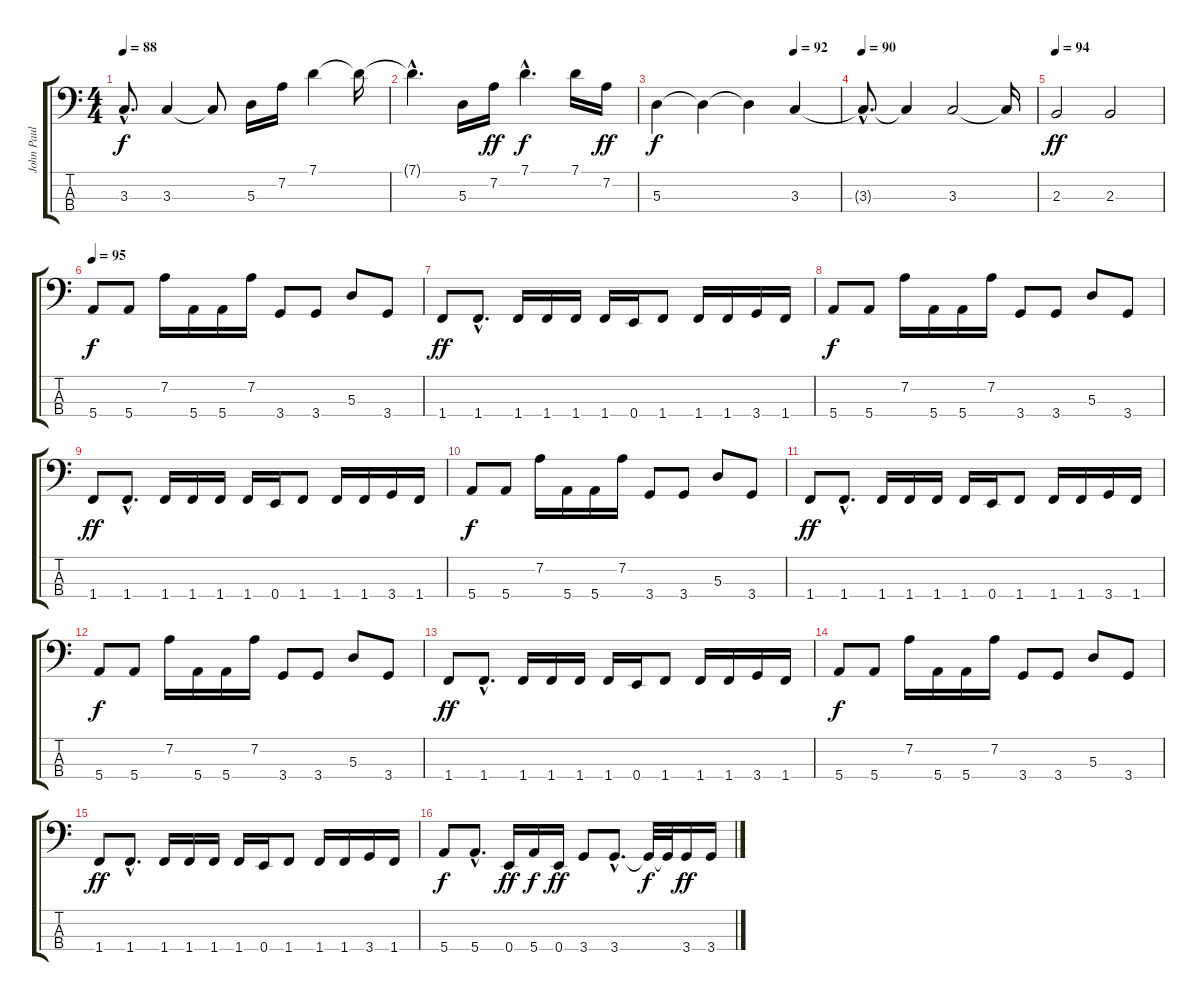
\track ("John Paul Jones" "John Paul ") {instrument electricbassfinger}
\staff {score tabs}
\tuning (G2 D2 A1 E1) {hide}
\ts (4 4)
\tempo 88
\clef f4
\ks c
3.3{hac t}.8{d dy f} 3.3.4 3.3{t}.8 5.3.16 7.2.16 7.1.4 7.1{t}.16 |
7.1{hac t}.4{d} 5.3.16 7.2.16{dy ff} 7.1{hac}.4{d dy f} 7.1.16 7.2.16{dy ff} |
\tempo (92 0.75)
5.3.4{dy f} 5.3{t}.4 5.3{t}.4 3.3.4 |
\tempo 90
3.3{hac t}.8{d} 3.3{t}.4 3.3.2 3.3{t}.16 |
\tempo 94
2.3.2{dy ff} 2.3.2 |
\tempo 95
5.4.8{dy f} 5.4.8 7.2.16 5.4.16 5.4.16 7.2.16 3.4.8 3.4.8 5.3.8 3.4.8 |
1.4.8{dy ff} 1.4{hac}.8{d} 1.4.16 1.4.16 1.4.16 1.4.16 0.4.16 1.4.8 1.4.16 1.4.16 3.4.16 1.4.16 |
5.4.8{dy f} 5.4.8 7.2.16 5.4.16 5.4.16 7.2.16 3.4.8 3.4.8 5.3.8 3.4.8 |
1.4.8{dy ff} 1.4{hac}.8{d} 1.4.16 1.4.16 1.4.16 1.4.16 0.4.16 1.4.8 1.4.16 1.4.16 3.4.16 1.4.16 |
5.4.8{dy f} 5.4.8 7.2.16 5.4.16 5.4.16 7.2.16 3.4.8 3.4.8 5.3.8 3.4.8 |
1.4.8{dy ff} 1.4{hac}.8{d} 1.4.16 1.4.16 1.4.16 1.4.16 0.4.16 1.4.8 1.4.16 1.4.16 3.4.16 1.4.16 |
5.4.8{dy f} 5.4.8 7.2.16 5.4.16 5.4.16 7.2.16 3.4.8 3.4.8 5.3.8 3.4.8 |
1.4.8{dy ff} 1.4{hac}.8{d} 1.4.16 1.4.16 1.4.16 1.4.16 0.4.16 1.4.8 1.4.16 1.4.16 3.4.16 1.4.16 |
5.4.8{dy f} 5.4.8 7.2.16 5.4.16 5.4.16 7.2.16 3.4.8 3.4.8 5.3.8 3.4.8 |
1.4.8{dy ff} 1.4{hac}.8{d} 1.4.16 1.4.16 1.4.16 1.4.16 0.4.16 1.4.8 1.4.16 1.4.16 3.4.16 1.4.16 |
5.4.8{dy f} 5.4{hac}.8{d} 0.4.16{dy ff} 5.4.16{dy f} 0.4.16{dy ff} 3.4.8 3.4{hac}.8{d} 3.4{t}.32{dy f} 3.4{t}.32 3.4.16{dy ff} 3.4.16
